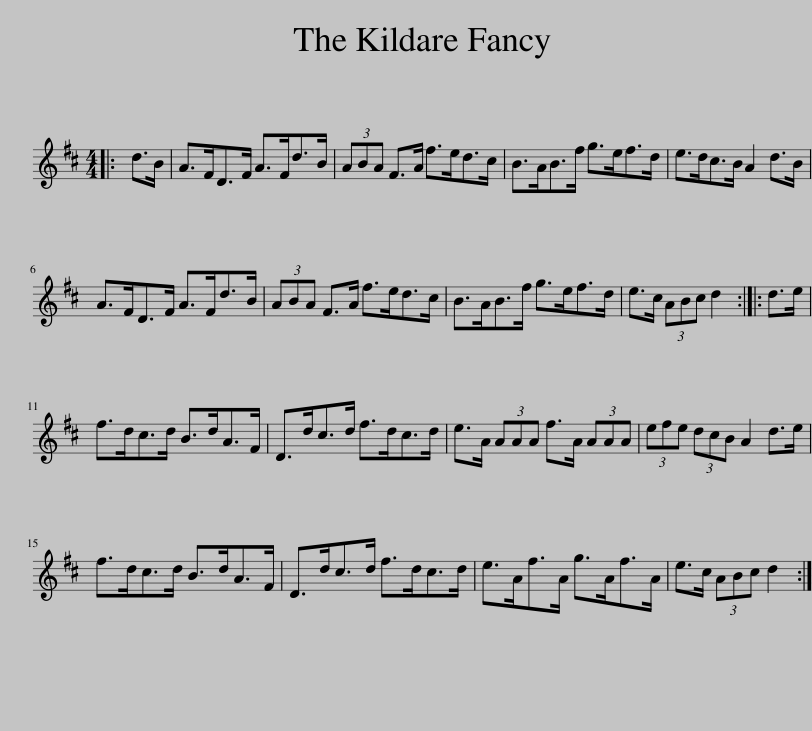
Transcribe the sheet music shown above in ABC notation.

X:1
L:1/8
M:4/4
I:linebreak $
K:D
V:1 treble
V:1
|: d>B | A>FD>F A>Fd>B | (3ABA F>A f>ed>c | B>AB>f g>ef>d | e>dc>B A2 d>B |$ %5
 A>FD>F A>Fd>B | (3ABA F>A f>ed>c | B>AB>f g>ef>d | e>c (3ABc d2 :: d>e |$ %10
 f>dc>d B>dA>F | D>dc>d f>dc>d | e>A (3AAA f>A (3AAA | (3efe (3dcB A2 d>e |$ f>dc>d B>dA>F | %15
 D>dc>d f>dc>d | e>Af>A g>Af>A | e>c (3ABc d2 :| %18
